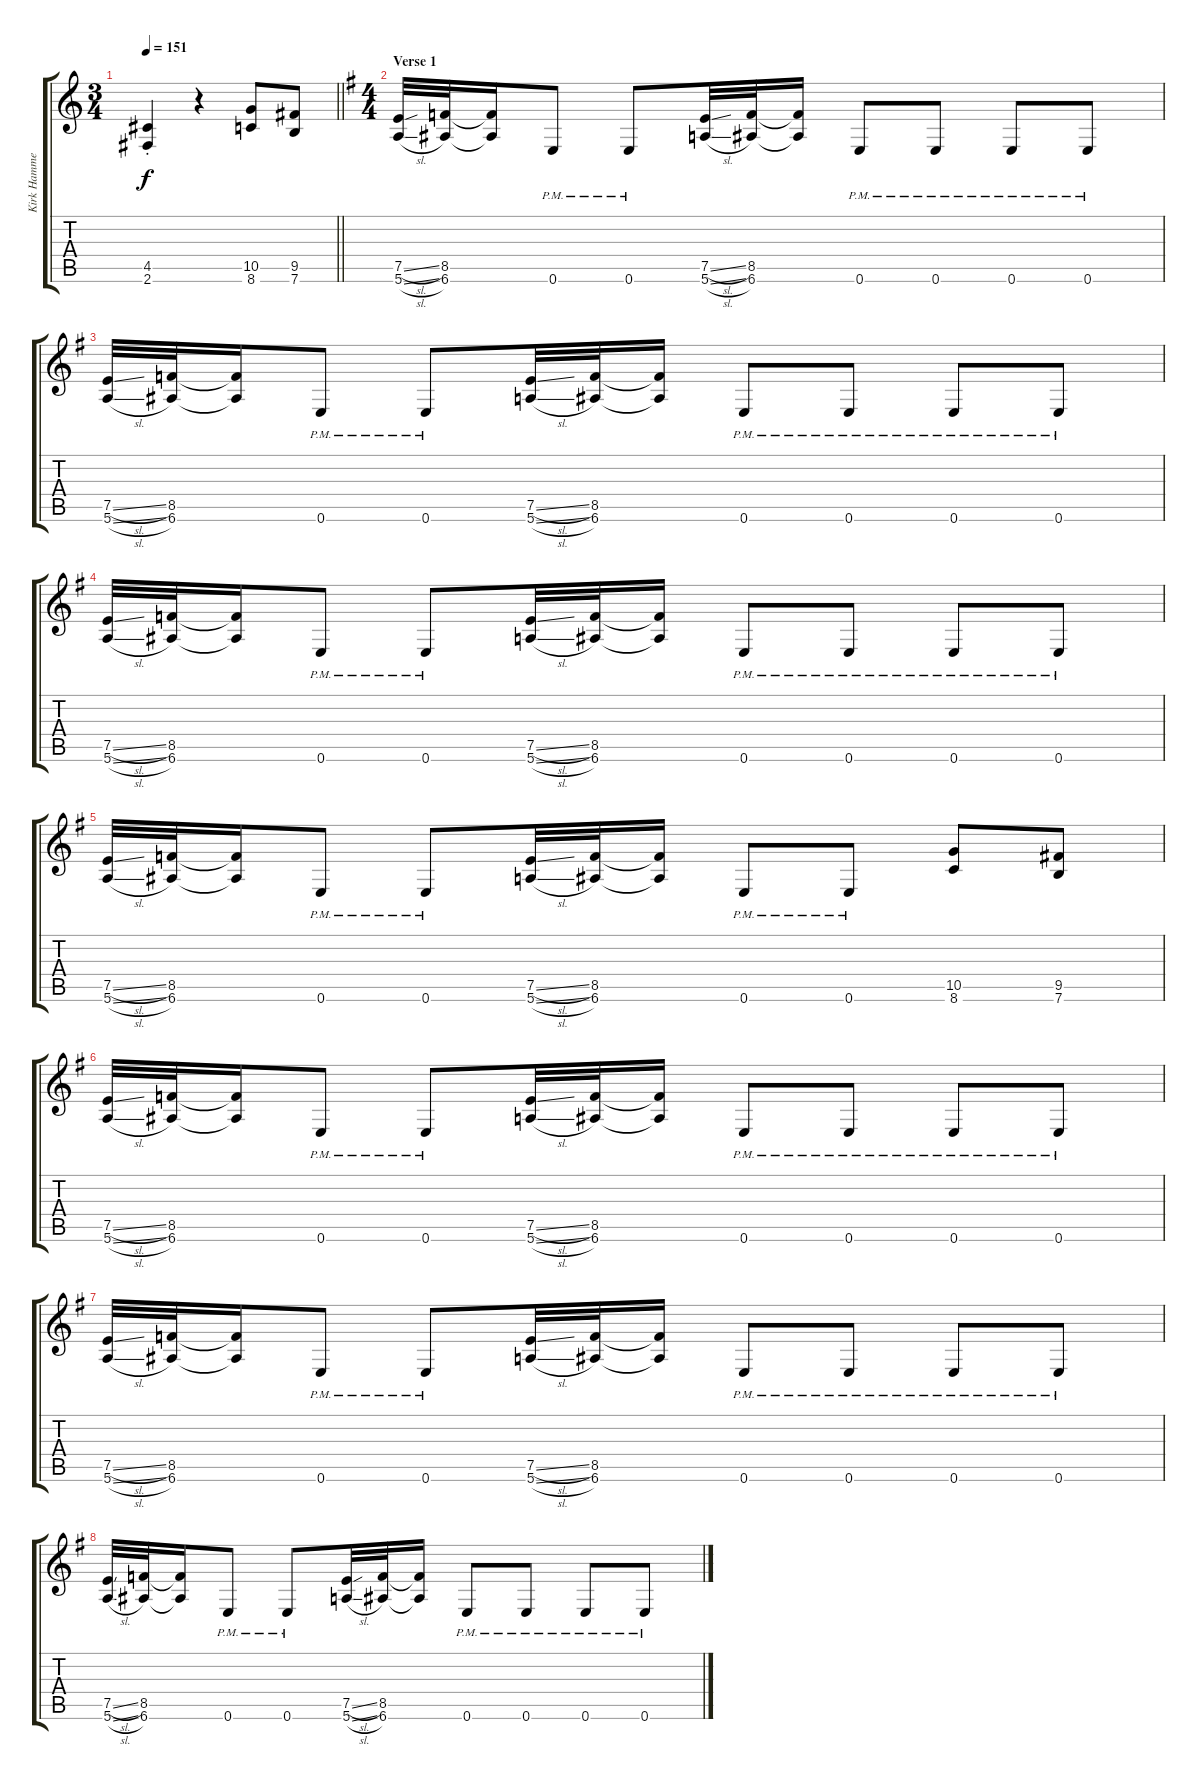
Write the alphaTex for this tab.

\track ("Kirk Hammet" "Kirk Hamme") {instrument distortionguitar}
\staff {score tabs}
\tuning (E4 B3 G3 D3 A2 E2) {hide}
\ts (3 4)
\tempo 151
\clef g2
\barLineRight lightlight
\ks c
(4.5{st} 2.6{st}).4{dy f} r.4 (10.5 8.6).8 (9.5 7.6).8 |
\ts (4 4)
\section ("" "Verse 1")
\ks g
(7.5{sl} 5.6{sl}).32 (8.5 6.6).32 (8.5{t} 6.6{t}).16 0.6{pm}.8 0.6{pm}.8 (7.5{sl} 5.6{sl}).32 (8.5 6.6).32 (8.5{t} 6.6{t}).16 0.6{pm}.8 0.6{pm}.8 0.6{pm}.8 0.6{pm}.8 |
(7.5{sl} 5.6{sl}).32 (8.5 6.6).32 (8.5{t} 6.6{t}).16 0.6{pm}.8 0.6{pm}.8 (7.5{sl} 5.6{sl}).32 (8.5 6.6).32 (8.5{t} 6.6{t}).16 0.6{pm}.8 0.6{pm}.8 0.6{pm}.8 0.6{pm}.8 |
(7.5{sl} 5.6{sl}).32 (8.5 6.6).32 (8.5{t} 6.6{t}).16 0.6{pm}.8 0.6{pm}.8 (7.5{sl} 5.6{sl}).32 (8.5 6.6).32 (8.5{t} 6.6{t}).16 0.6{pm}.8 0.6{pm}.8 0.6{pm}.8 0.6{pm}.8 |
(7.5{sl} 5.6{sl}).32 (8.5 6.6).32 (8.5{t} 6.6{t}).16 0.6{pm}.8 0.6{pm}.8 (7.5{sl} 5.6{sl}).32 (8.5 6.6).32 (8.5{t} 6.6{t}).16 0.6{pm}.8 0.6{pm}.8 (10.5 8.6).8 (9.5 7.6).8 |
(7.5{sl} 5.6{sl}).32 (8.5 6.6).32 (8.5{t} 6.6{t}).16 0.6{pm}.8 0.6{pm}.8 (7.5{sl} 5.6{sl}).32 (8.5 6.6).32 (8.5{t} 6.6{t}).16 0.6{pm}.8 0.6{pm}.8 0.6{pm}.8 0.6{pm}.8 |
(7.5{sl} 5.6{sl}).32 (8.5 6.6).32 (8.5{t} 6.6{t}).16 0.6{pm}.8 0.6{pm}.8 (7.5{sl} 5.6{sl}).32 (8.5 6.6).32 (8.5{t} 6.6{t}).16 0.6{pm}.8 0.6{pm}.8 0.6{pm}.8 0.6{pm}.8 |
(7.5{sl} 5.6{sl}).32 (8.5 6.6).32 (8.5{t} 6.6{t}).16 0.6{pm}.8 0.6{pm}.8 (7.5{sl} 5.6{sl}).32 (8.5 6.6).32 (8.5{t} 6.6{t}).16 0.6{pm}.8 0.6{pm}.8 0.6{pm}.8 0.6{pm}.8
